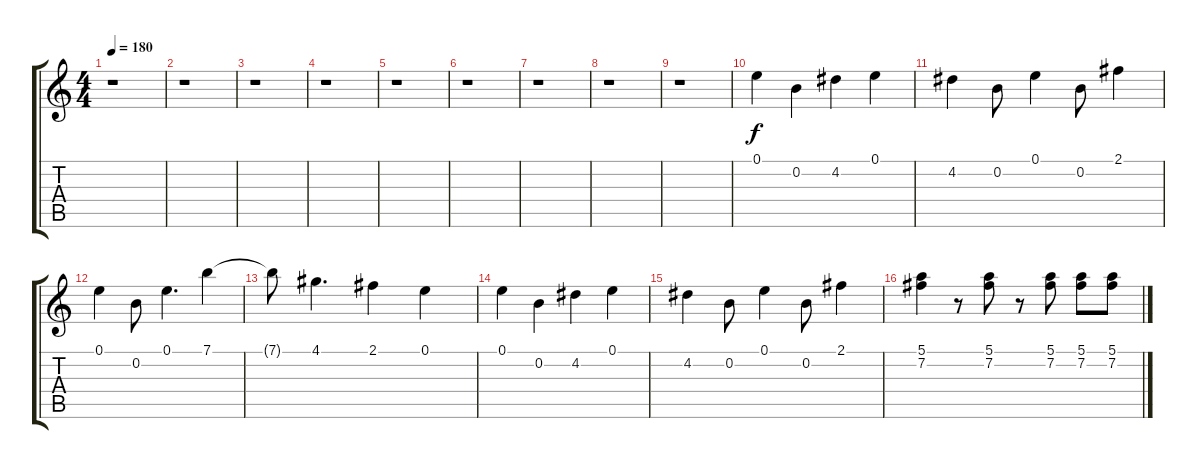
\track "" {instrument distortionguitar}
\staff {score tabs}
\tuning (E4 B3 G3 D3 A2 E2) {hide}
\ts (4 4)
\tempo 180
\clef g2
\ks c
r.1{dy f} |
r.1 |
r.1 |
r.1 |
r.1 |
r.1 |
r.1 |
r.1 |
r.1 |
0.1.4 0.2.4 4.2.4 0.1.4 |
4.2.4 0.2.8 0.1.4 0.2.8 2.1.4 |
0.1.4 0.2.8 0.1.4{d} 7.1.4 |
7.1{t}.8 4.1.4{d} 2.1.4 0.1.4 |
0.1.4 0.2.4 4.2.4 0.1.4 |
4.2.4 0.2.8 0.1.4 0.2.8 2.1.4 |
(5.1 7.2).4 r.8 (5.1 7.2).8 r.8 (5.1 7.2).8 (5.1 7.2).8 (5.1 7.2).8
